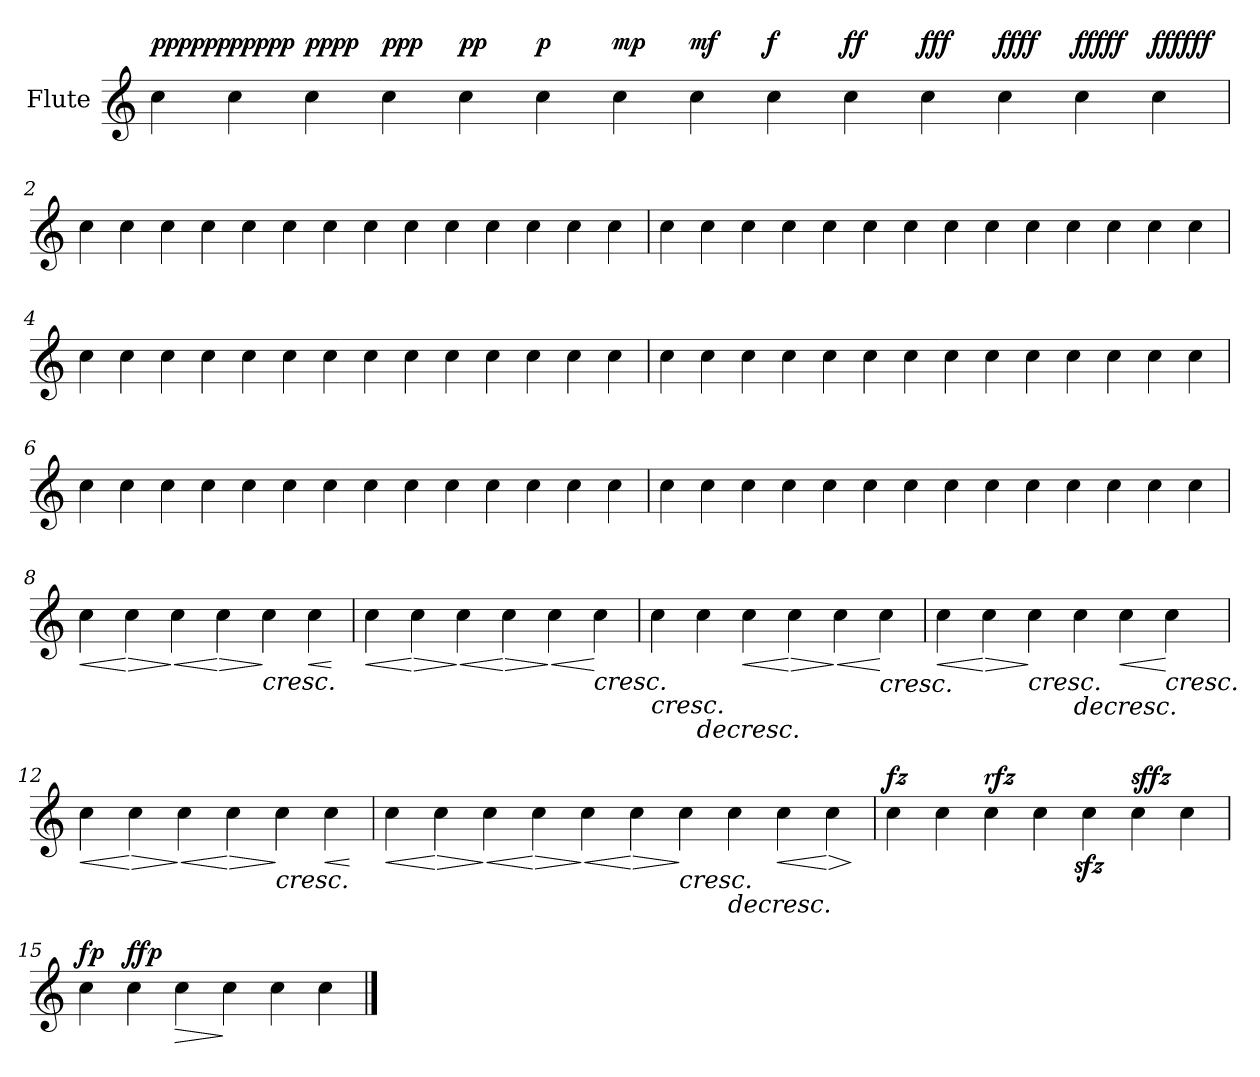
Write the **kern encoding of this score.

**kern	**dynam
*part1	*part1
*staff1	*staff1
*I"Flute	*
!!LO:PB:g=z
*clefG2	*
*k[]	*
*C:	*
=1	=1
!	!LO:DY:a
4cc\	pppppp
!	!LO:DY:a
4cc\	ppppp
!	!LO:DY:a
4cc\	pppp
!	!LO:DY:a
4cc\	ppp
!	!LO:DY:a
4cc\	pp
!	!LO:DY:a
4cc\	p
!	!LO:DY:a
4cc\	mp
!	!LO:DY:a
4cc\	mf
!	!LO:DY:a
4cc\	f
!	!LO:DY:a
4cc\	ff
!	!LO:DY:a
4cc\	fff
!	!LO:DY:a
4cc\	ffff
!	!LO:DY:a
4cc\	fffff
!	!LO:DY:a
4cc\	ffffff
!!LO:LB:g=z
=2	=2
!	!LO:DY:a
!	!LO:DY:n=1:a
4cc\	pppppp other-dynamics
!	!LO:DY:n=2:a
!	!LO:DY:n=3:a
4cc\	ppppp other-dynamics
!	!LO:DY:n=4:a
!	!LO:DY:n=5:a
4cc\	pppp other-dynamics
!	!LO:DY:n=6:a
!	!LO:DY:n=7:a
4cc\	ppp other-dynamics
!	!LO:DY:n=8:a
!	!LO:DY:n=9:a
4cc\	pp other-dynamics
!	!LO:DY:n=10:a
!	!LO:DY:n=11:a
4cc\	p other-dynamics
!	!LO:DY:n=12:a
!	!LO:DY:n=13:a
4cc\	mp other-dynamics
!	!LO:DY:n=14:a
!	!LO:DY:n=15:a
4cc\	mf other-dynamics
!	!LO:DY:n=16:a
!	!LO:DY:n=17:a
4cc\	f other-dynamics
!	!LO:DY:n=18:a
!	!LO:DY:n=19:a
4cc\	ff other-dynamics
!	!LO:DY:n=20:a
!	!LO:DY:n=21:a
4cc\	fff other-dynamics
!	!LO:DY:n=22:a
!	!LO:DY:n=23:a
4cc\	ffff other-dynamics
!	!LO:DY:n=24:a
!	!LO:DY:n=25:a
4cc\	fffff other-dynamics
!	!LO:DY:n=26:a
!	!LO:DY:n=27:a
4cc\	ffffff other-dynamics
!!LO:LB:g=z
=3	=3
!	!LO:DY:a
!	!LO:DY:n=1:a
4cc\	pppppp other-dynamics
!	!LO:DY:n=2:a
!	!LO:DY:n=3:a
4cc\	ppppp other-dynamics
!	!LO:DY:n=4:a
!	!LO:DY:n=5:a
4cc\	pppp other-dynamics
!	!LO:DY:n=6:a
!	!LO:DY:n=7:a
4cc\	ppp other-dynamics
!	!LO:DY:n=8:a
!	!LO:DY:n=9:a
4cc\	pp other-dynamics
!	!LO:DY:n=10:a
!	!LO:DY:n=11:a
4cc\	p other-dynamics
!	!LO:DY:n=12:a
!	!LO:DY:n=13:a
4cc\	mp other-dynamics
!	!LO:DY:n=14:a
!	!LO:DY:n=15:a
4cc\	mf other-dynamics
!	!LO:DY:n=16:a
!	!LO:DY:n=17:a
4cc\	f other-dynamics
!	!LO:DY:n=18:a
!	!LO:DY:n=19:a
4cc\	ff other-dynamics
!	!LO:DY:n=20:a
!	!LO:DY:n=21:a
4cc\	fff other-dynamics
!	!LO:DY:n=22:a
!	!LO:DY:n=23:a
4cc\	ffff other-dynamics
!	!LO:DY:n=24:a
!	!LO:DY:n=25:a
4cc\	fffff other-dynamics
!	!LO:DY:n=26:a
!	!LO:DY:n=27:a
4cc\	ffffff other-dynamics
!!LO:LB:g=z
=4	=4
!	!LO:DY:a
!	!LO:DY:n=1:a
4cc\	other-dynamics pppppp
!	!LO:DY:n=2:a
!	!LO:DY:n=3:a
4cc\	other-dynamics ppppp
!	!LO:DY:n=4:a
!	!LO:DY:n=5:a
4cc\	other-dynamics pppp
!	!LO:DY:n=6:a
!	!LO:DY:n=7:a
4cc\	other-dynamics ppp
!	!LO:DY:n=8:a
!	!LO:DY:n=9:a
4cc\	other-dynamics pp
!	!LO:DY:n=10:a
!	!LO:DY:n=11:a
4cc\	other-dynamics p
!	!LO:DY:n=12:a
!	!LO:DY:n=13:a
4cc\	other-dynamics mp
!	!LO:DY:n=14:a
!	!LO:DY:n=15:a
4cc\	other-dynamics mf
!	!LO:DY:n=16:a
!	!LO:DY:n=17:a
4cc\	other-dynamics f
!	!LO:DY:n=18:a
!	!LO:DY:n=19:a
4cc\	other-dynamics ff
!	!LO:DY:n=20:a
!	!LO:DY:n=21:a
4cc\	other-dynamics fff
!	!LO:DY:n=22:a
!	!LO:DY:n=23:a
4cc\	other-dynamics ffff
!	!LO:DY:n=24:a
!	!LO:DY:n=25:a
4cc\	other-dynamics fffff
!	!LO:DY:n=26:a
!	!LO:DY:n=27:a
4cc\	other-dynamics ffffff
!!LO:LB:g=z
=5	=5
!	!LO:DY:a
!	!LO:DY:n=1:a
4cc\	other-dynamics pppppp
!	!LO:DY:n=2:a
!	!LO:DY:n=3:a
4cc\	other-dynamics ppppp
!	!LO:DY:n=4:a
!	!LO:DY:n=5:a
4cc\	other-dynamics pppp
!	!LO:DY:n=6:a
!	!LO:DY:n=7:a
4cc\	other-dynamics ppp
!	!LO:DY:n=8:a
!	!LO:DY:n=9:a
4cc\	other-dynamics pp
!	!LO:DY:n=10:a
!	!LO:DY:n=11:a
4cc\	other-dynamics p
!	!LO:DY:n=12:a
!	!LO:DY:n=13:a
4cc\	other-dynamics mp
!	!LO:DY:n=14:a
!	!LO:DY:n=15:a
4cc\	other-dynamics mf
!	!LO:DY:n=16:a
!	!LO:DY:n=17:a
4cc\	other-dynamics f
!	!LO:DY:n=18:a
!	!LO:DY:n=19:a
4cc\	other-dynamics ff
!	!LO:DY:n=20:a
!	!LO:DY:n=21:a
4cc\	other-dynamics fff
!	!LO:DY:n=22:a
!	!LO:DY:n=23:a
4cc\	other-dynamics ffff
!	!LO:DY:n=24:a
!	!LO:DY:n=25:a
4cc\	other-dynamics fffff
!	!LO:DY:n=26:a
!	!LO:DY:n=27:a
4cc\	other-dynamics ffffff
!!LO:PB:g=z
=6	=6
!	!LO:DY:a
!	!LO:DY:n=1:a
4cc\	other-dynamics pppppp
!	!LO:DY:n=2:a
!	!LO:DY:n=3:a
4cc\	other-dynamics ppppp
!	!LO:DY:n=4:a
!	!LO:DY:n=5:a
4cc\	other-dynamics pppp
!	!LO:DY:n=6:a
!	!LO:DY:n=7:a
4cc\	other-dynamics ppp
!	!LO:DY:n=8:a
!	!LO:DY:n=9:a
4cc\	other-dynamics pp
!	!LO:DY:n=10:a
!	!LO:DY:n=11:a
4cc\	other-dynamics p
!	!LO:DY:n=12:a
!	!LO:DY:n=13:a
4cc\	other-dynamics mp
!	!LO:DY:n=14:a
!	!LO:DY:n=15:a
4cc\	other-dynamics mf
!	!LO:DY:n=16:a
!	!LO:DY:n=17:a
4cc\	other-dynamics f
!	!LO:DY:n=18:a
!	!LO:DY:n=19:a
4cc\	other-dynamics ff
!	!LO:DY:n=20:a
!	!LO:DY:n=21:a
4cc\	other-dynamics fff
!	!LO:DY:n=22:a
!	!LO:DY:n=23:a
4cc\	other-dynamics ffff
!	!LO:DY:n=24:a
!	!LO:DY:n=25:a
4cc\	other-dynamics fffff
!	!LO:DY:n=26:a
!	!LO:DY:n=27:a
4cc\	other-dynamics ffffff
!!LO:LB:g=z
=7	=7
!	!LO:DY:a
!	!LO:DY:n=1:a
4cc\	other-dynamics pppppp
!	!LO:DY:n=2:a
!	!LO:DY:n=3:a
4cc\	other-dynamics ppppp
!	!LO:DY:n=4:a
!	!LO:DY:n=5:a
4cc\	other-dynamics pppp
!	!LO:DY:n=6:a
!	!LO:DY:n=7:a
4cc\	other-dynamics ppp
!	!LO:DY:n=8:a
!	!LO:DY:n=9:a
4cc\	other-dynamics pp
!	!LO:DY:n=10:a
!	!LO:DY:n=11:a
4cc\	other-dynamics p
!	!LO:DY:n=12:a
!	!LO:DY:n=13:a
4cc\	other-dynamics mp
!	!LO:DY:n=14:a
!	!LO:DY:n=15:a
4cc\	other-dynamics mf
!	!LO:DY:n=16:a
!	!LO:DY:n=17:a
4cc\	other-dynamics f
!	!LO:DY:n=18:a
!	!LO:DY:n=19:a
4cc\	other-dynamics ff
!	!LO:DY:n=20:a
!	!LO:DY:n=21:a
4cc\	other-dynamics fff
!	!LO:DY:n=22:a
!	!LO:DY:n=23:a
4cc\	other-dynamics ffff
!	!LO:DY:n=24:a
!	!LO:DY:n=25:a
4cc\	other-dynamics fffff
!	!LO:DY:n=26:a
!	!LO:DY:n=27:a
4cc\	other-dynamics ffffff
!!LO:LB:g=z
=8	=8
!	!LO:HP:b
4cc\	<
!	!LO:HP:n=1:b
4cc\	[ >
!	!LO:HP:n=1:b
4cc\	] <
!	!LO:HP:n=1:b
4cc\	[ >
!	!LO:HP:n=1:b
!	!LO:HP:n=1:b
4cc\	] > <
!	!LO:HP:n=1:b
4cc\	] <
.	[
=9	=9
!	!LO:HP:b
4cc\	<
!	!LO:HP:n=1:b
!	!LO:HP:n=1:b
4cc\	[ > >
!	!LO:HP:n=1:b
4cc\	] <
!	!LO:HP:n=1:b
4cc\	[ >
!	!LO:HP:n=1:b
!	!LO:HP:n=1:b
4cc\	] > <
!	!LO:HP:n=1:b
4cc\	[ <
.	]
=10	=10
!	!LO:HP:b
4cc\	<
!	!LO:HP:n=1:b
4cc\	] >
!	!LO:HP:n=1:b
4cc\	[ <
!	!LO:HP:n=1:b
!	!LO:HP:n=1:b
4cc\	[ > >
!	!LO:HP:n=1:b
!	!LO:HP:n=1:b
4cc\	] > <
!	!LO:HP:n=1:b
4cc\	[ <
.	]
=11	=11
!	!LO:HP:b
4cc\	<
!	!LO:HP:n=1:b
4cc\	[ >
!	!LO:HP:n=1:b
4cc\	] <
!	!LO:HP:n=1:b
4cc\	] >
!	!LO:HP:n=1:b
!	!LO:HP:n=1:b
4cc\	[ > <
!	!LO:HP:n=1:b
!	!LO:HP:n=1:b
4cc\	[ > <
.	]
!!LO:LB:g=z
=12	=12
!	!LO:HP:b
4cc\	<
!	!LO:HP:n=1:b
4cc\	[ >
!	!LO:HP:n=1:b
4cc\	] <
!	!LO:HP:n=1:b
4cc\	[ >
!	!LO:HP:n=1:b
!	!LO:HP:n=1:b
4cc\	] > <
!	!LO:HP:n=1:b
4cc\	] <
.	[
!!LO:LB:g=z
=13	=13
!	!LO:HP:b
4cc\	<
!	!LO:HP:n=1:b
!	!LO:HP:n=1:b
4cc\	[ > >
!	!LO:HP:n=1:b
4cc\	] <
!	!LO:HP:n=1:b
4cc\	[ >
!	!LO:HP:n=1:b
4cc\	] <
!	!LO:HP:n=1:b
4cc\	[ >
!	!LO:HP:n=1:b
4cc\	] <
!	!LO:HP:n=1:b
4cc\	] >
!	!LO:HP:n=1:b
4cc\	[ <
!	!LO:HP:n=1:b
4cc\	[ >
.	]
!!LO:LB:g=z
=14	=14
!	!LO:DY:a
4cc\	fz
!	!LO:DY:n=1:a
4cc\	[ other-dynamics
!	!LO:DY:n=2:a
4cc\	] rfz
!	!LO:DY:n=3:a
4cc\	[ other-dynamics
4cczz>\	]
!	!LO:DY:n=4:a
4cc\	[ sffz
!	!LO:DY:n=5:a
4cc\	] other-dynamics
.	[
=15	=15
!	!LO:DY:a
4cc\	fp
!	!LO:DY:n=1:a
!	!LO:DY:n=2:a
4cc\	] ff p
!	!LO:HP:n=1:b
!	!LO:DY:n=3:a
!	!LO:DY:n=4:a
!	!LO:DY:n=5:a
4cc\	[ > mf other-dynamics p
!	!LO:DY:n=6:a
!	!LO:DY:n=7:a
4cc\	] p f
!	!LO:DY:n=8:a
!	!LO:DY:n=9:a
4cc\	p ffff
!	!LO:DY:n=10:a
!	!LO:DY:n=11:a
!	!LO:DY:n=12:a
4cc\	mf other-dynamics mp
==	==
*-	*-
